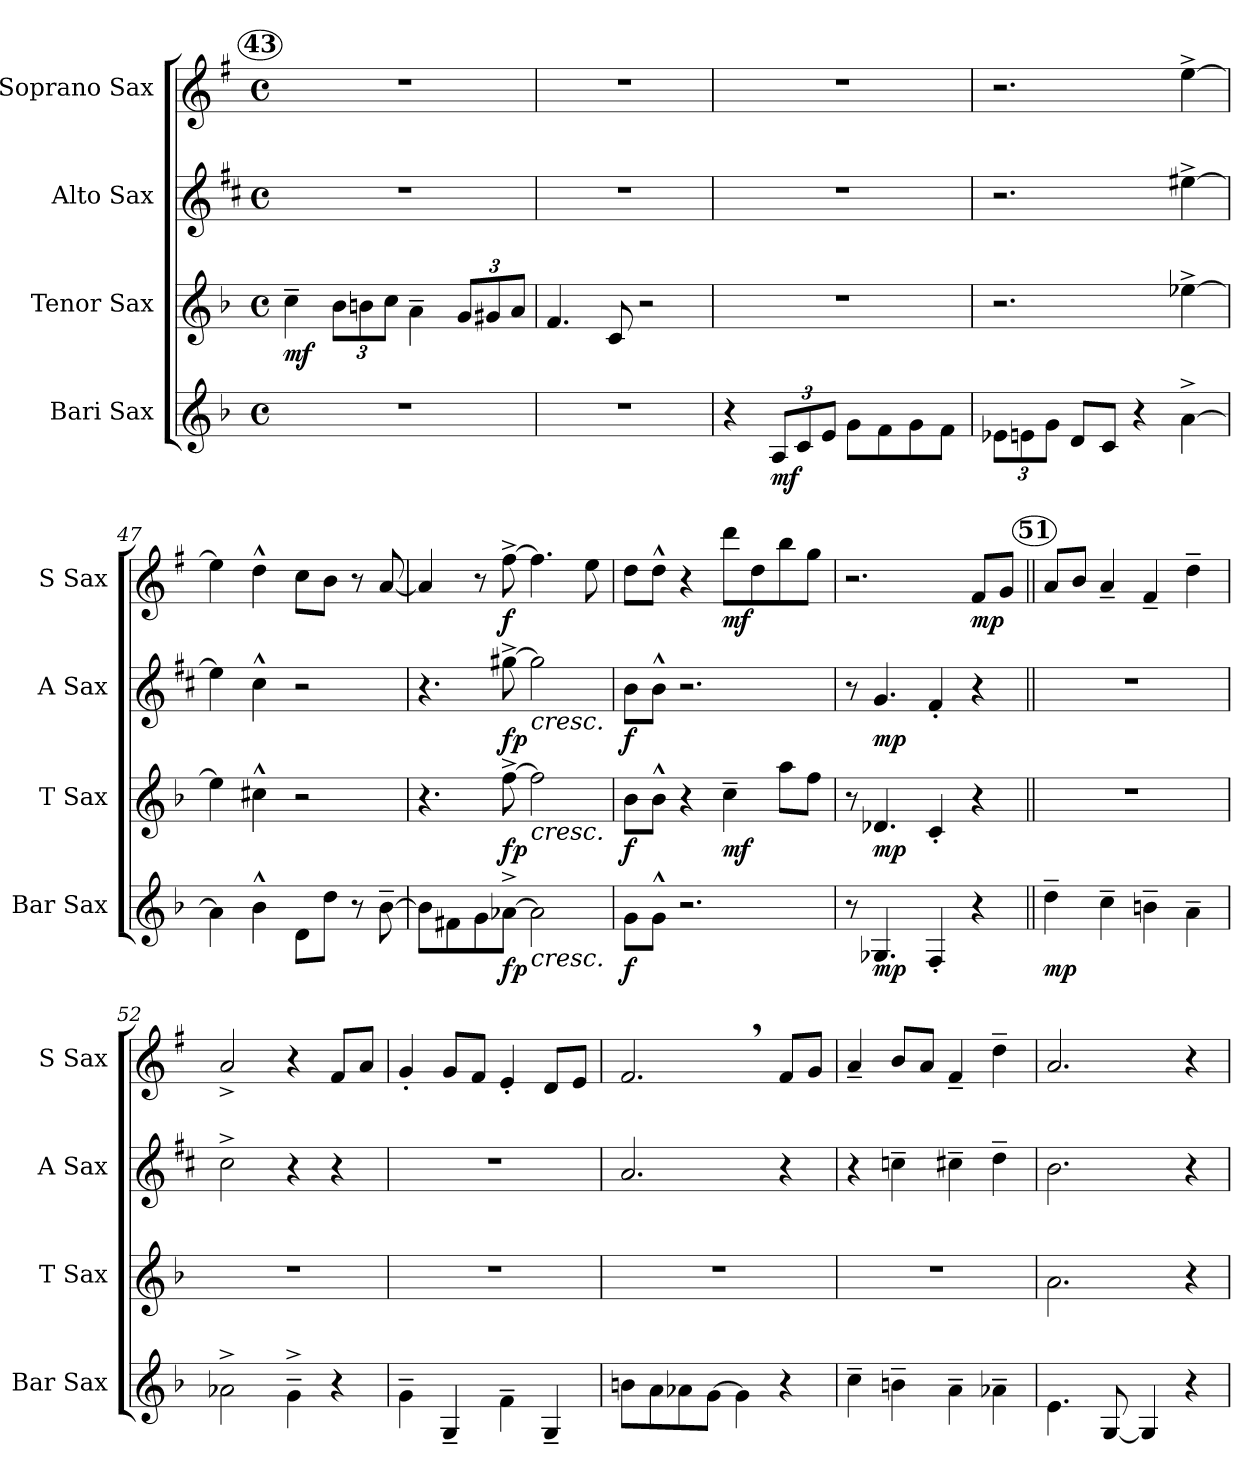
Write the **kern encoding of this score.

**kern	**dynam	**kern	**dynam	**kern	**dynam	**kern	**dynam
*part4	*part4	*part3	*part3	*part2	*part2	*part1	*part1
*staff4	*staff4	*staff3	*staff3	*staff2	*staff2	*staff1	*staff1
*I"Bari Sax	*	*I"Tenor Sax	*	*I"Alto Sax	*	*I"Soprano Sax	*
*I'Bar Sax	*	*I'T Sax	*	*I'A Sax	*	*I'S Sax	*
!!LO:PB:g=z
*clefG2	*	*clefG2	*	*clefG2	*	*clefG2	*
*ITrd12c21	*	*ITrd8c14	*	*ITrd5c9	*	*ITrd1c2	*
*k[b-]	*	*k[b-]	*	*k[b-]	*	*k[b-]	*
*F:	*	*F:	*	*F:	*	*F:	*
*M4/4	*	*M4/4	*	*M4/4	*	*M4/4	*
*met(c)	*	*met(c)	*	*met(c)	*	*met(c)	*
!!LO:REH:place=s1:a:B:enc=circle:fs=11.2:t=43
=43	=43	=43	=43	=43	=43	=43	=43
!	!	!	!LO:DY:b	!	!	!	!
1r	.	4c~>\	mf	1r	.	1r	.
.	.	12B-\L	.	.	.	.	.
.	.	12Bn\	.	.	.	.	.
.	.	12c\J	.	.	.	.	.
.	.	4A~>\	.	.	.	.	.
.	.	12G/L	.	.	.	.	.
.	.	12G#X/	.	.	.	.	.
.	.	12A/J	.	.	.	.	.
=44	=44	=44	=44	=44	=44	=44	=44
1r	.	4.F/	.	1r	.	1r	.
.	.	8C/	.	.	.	.	.
.	.	2r	.	.	.	.	.
=45	=45	=45	=45	=45	=45	=45	=45
4r	.	1r	.	1r	.	1r	.
!	!LO:DY:b	!	!	!	!	!	!
12AA/L	mf	.	.	.	.	.	.
12C/	.	.	.	.	.	.	.
12E/J	.	.	.	.	.	.	.
8G\L	.	.	.	.	.	.	.
8F\	.	.	.	.	.	.	.
8G\	.	.	.	.	.	.	.
8F\J	.	.	.	.	.	.	.
=46	=46	=46	=46	=46	=46	=46	=46
12E-X\L	.	2.r	.	2.r	.	2.r	.
12En\	.	.	.	.	.	.	.
12G\J	.	.	.	.	.	.	.
8D/L	.	.	.	.	.	.	.
8C/J	.	.	.	.	.	.	.
4r	.	.	.	.	.	.	.
[4A^>\	.	[4e-X^>\	.	[4g#X^>\	.	[4dd^>\	.
=47	=47	=47	=47	=47	=47	=47	=47
4A\]	.	4e-\]	.	4g#\]	.	4dd\]	.
4B-^^>\	.	4c#X^^>\	.	4e^^>\	.	4cc^^>\	.
8D\L	.	2r	.	2r	.	8b-\L	.
8d\J	.	.	.	.	.	8a\J	.
8r	.	.	.	.	.	8r	.
[8B-~>\	.	.	.	.	.	[8g/	.
=48	=48	=48	=48	=48	=48	=48	=48
8B-\L]	.	4.r	.	4.r	.	4g/]	.
8F#X\	.	.	.	.	.	.	.
8G\	.	.	.	.	.	8r	.
!	!LO:DY:b	!	!LO:DY:b	!	!LO:DY:b	!	!LO:DY:b
[8A-X^>\J	fp	[8f^>\	fp	[8bn^>\	fp	[8ee^>\	f
!	!LO:HP:b	!	!LO:HP:b	!	!LO:HP:b	!	!
2A-\]	<	2f\]	<	2b\]	<	4.ee\]	.
.	.	.	.	.	.	8dd\	.
=49	=49	=49	=49	=49	=49	=49	=49
!	!LO:DY:b	!	!LO:DY:b	!	!LO:DY:b	!	!
8G\L	f	8B-\L	f	8d\L	f	8cc\L	.
8G^^>\J	[	8B-^^>\J	[	8d^^>\J	[	8cc^^>\J	.
2.r	.	4r	.	2.r	.	4r	.
!	!	!	!LO:DY:b	!	!	!	!LO:DY:b
.	.	4c~>\	mf	.	.	8ccc\L	mf
.	.	.	.	.	.	8cc\	.
.	.	8a\L	.	.	.	8aa\	.
.	.	8f\J	.	.	.	8ff\J	.
=50	=50	=50	=50	=50	=50	=50	=50
8r	.	8r	.	8r	.	2.r	.
!	!LO:DY:b	!	!LO:DY:b	!	!LO:DY:b	!	!
4.GG-X/	mp	4.D-X/	mp	4.B-/	mp	.	.
4FF'</	.	4C'</	.	4A'</	.	.	.
!	!	!	!	!	!	!	!LO:DY:b
4r	.	4r	.	4r	.	8e/L	mp
.	.	.	.	.	.	8f/J	.
!!LO:LB:g=z
!!LO:REH:place=s1:a:B:enc=circle:fs=11.2:t=51
=51||	=51||	=51||	=51||	=51||	=51||	=51||	=51||
!	!LO:DY:b	!	!	!	!	!	!
4d~>\	mp	1r	.	1r	.	8g/L	.
.	.	.	.	.	.	8a/J	.
4c~>\	.	.	.	.	.	4g~</	.
4Bn~>\	.	.	.	.	.	4e~</	.
4A~>\	.	.	.	.	.	4cc~>\	.
=52	=52	=52	=52	=52	=52	=52	=52
2A-X^>\	.	1r	.	2e^>\	.	2g^</	.
4G^>~>\	.	.	.	4r	.	4r	.
4r	.	.	.	4r	.	8e/L	.
.	.	.	.	.	.	8g/J	.
=53	=53	=53	=53	=53	=53	=53	=53
4G~>\	.	1r	.	1r	.	4f'</	.
4GG~</	.	.	.	.	.	8f/L	.
.	.	.	.	.	.	8e/J	.
4F~>\	.	.	.	.	.	4d'</	.
4GG~</	.	.	.	.	.	8c/L	.
.	.	.	.	.	.	8d/J	.
=54	=54	=54	=54	=54	=54	=54	=54
8Bn\L	.	1r	.	2.c/	.	2.e,>/	.
8A\	.	.	.	.	.	.	.
8A-X\	.	.	.	.	.	.	.
[8G\J	.	.	.	.	.	.	.
4G\]	.	.	.	.	.	.	.
4r	.	.	.	4r	.	8e/L	.
.	.	.	.	.	.	8f/J	.
=55	=55	=55	=55	=55	=55	=55	=55
4c~>\	.	1r	.	4r	.	4g~</	.
4Bn~>\	.	.	.	4e-X~>\	.	8a/L	.
.	.	.	.	.	.	8g/J	.
4A~>\	.	.	.	4en~>\	.	4e~</	.
4A-X~>\	.	.	.	4f~>\	.	4cc~>\	.
=56	=56	=56	=56	=56	=56	=56	=56
4.E\	.	2.A\	.	2.d\	.	2.g/	.
[8GG/	.	.	.	.	.	.	.
4GG/]	.	.	.	.	.	.	.
4r	.	4r	.	4r	.	4r	.
=	=	=	=	=	=	=	=
*-	*-	*-	*-	*-	*-	*-	*-
